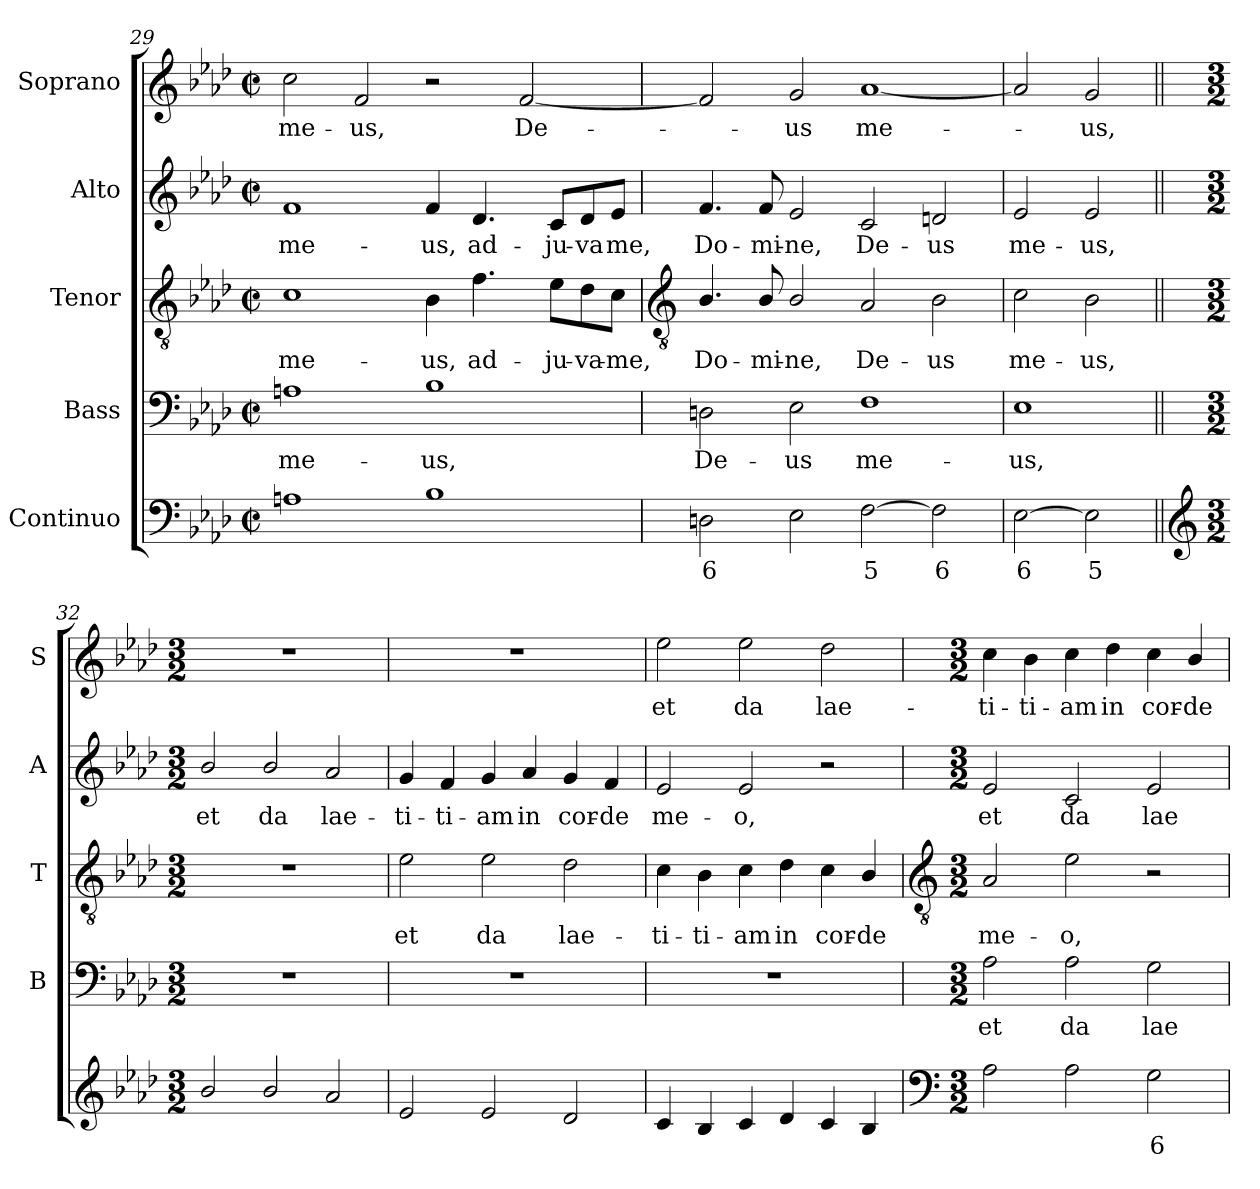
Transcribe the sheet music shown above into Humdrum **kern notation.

**kern	**text	**kern	**text	**kern	**text	**kern	**text	**kern	**text
*part5	*part5	*part4	*part4	*part3	*part3	*part2	*part2	*part1	*part1
*staff5	*staff5	*staff4	*staff4	*staff3	*staff3	*staff2	*staff2	*staff1	*staff1
*I"Continuo	*	*I"Bass	*	*I"Tenor	*	*I"Alto	*	*I"Soprano	*
*	*	*I'B	*	*I'T	*	*I'A	*	*I'S	*
*clefF4	*	*clefF4	*	*clefGv2	*	*clefG2	*	*clefG2	*
*k[b-e-a-d-]	*	*k[b-e-a-d-]	*	*k[b-e-a-d-]	*	*k[b-e-a-d-]	*	*k[b-e-a-d-]	*
*A-:	*	*A-:	*	*A-:	*	*A-:	*	*A-:	*
*M4/2	*	*M4/2	*	*M4/2	*	*M4/2	*	*M4/2	*
*met(c|)	*	*met(c|)	*	*met(c|)	*	*met(c|)	*	*met(c|)	*
=29	=29	=29	=29	=29	=29	=29	=29	=29	=29
!	!	!	!LO:LY:b	!	!LO:LY:b	!	!LO:LY:b	!	!LO:LY:b
1An	.	1An	me-	1c	me-	1f	me-	2cc	me-
!	!	!	!	!	!	!	!	!	!LO:LY:b
.	.	.	.	.	.	.	.	2f	-us,
!	!	!	!LO:LY:b	!	!LO:LY:b	!	!LO:LY:b	!	!
1B-	.	1B-	-us,	4B-	-us,	4f	-us,	2r	.
!	!	!	!	!	!LO:LY:b	!	!LO:LY:b	!	!
.	.	.	.	4.f	ad-	4.d-	ad-	.	.
!	!	!	!	!	!	!	!	!	!LO:LY:b
.	.	.	.	.	.	.	.	[2f	De-
!	!	!	!	!	!LO:LY:b	!	!LO:LY:b	!	!
.	.	.	.	8e-\L	-ju-	8c/L	-ju-	.	.
!	!	!	!	!	!LO:LY:b	!	!LO:LY:b	!	!
.	.	.	.	8d-\	-va-	8d-/	-va	.	.
!	!	!	!	!	!LO:LY:b	!	!LO:LY:b	!	!
.	.	.	.	8c\J	-me,	8e-/J	me,	.	.
!!LO:LB:g=z
=30	=30	=30	=30	=30	=30	=30	=30	=30	=30
*	*	*	*	*clefGv2	*	*	*	*	*
!	!LO:LY:b	!	!LO:LY:b	!	!LO:LY:b	!	!LO:LY:b	!	!
2Dn	6	2Dn	De-	4.B-/	Do-	4.f	Do-	2f]	.
!	!	!	!	!	!LO:LY:b	!	!LO:LY:b	!	!
.	.	.	.	8B-/	-mi-	8f	-mi-	.	.
!	!	!	!LO:LY:b	!	!LO:LY:b	!	!LO:LY:b	!	!LO:LY:b
2E-	.	2E-	-us	2B-/	-ne,	2e-	-ne,	2g	us
!	!LO:LY:b	!	!LO:LY:b	!	!LO:LY:b	!	!LO:LY:b	!	!LO:LY:b
[2F	5	1F	me-	2A-	De-	2c	De-	[1a-	me-
!	!LO:LY:b	!	!	!	!LO:LY:b	!	!LO:LY:b	!	!
2F]	6	.	.	2B-	-us	2dn	-us	.	.
=31	=31	=31	=31	=31	=31	=31	=31	=31	=31
!	!LO:LY:b	!	!LO:LY:b	!	!LO:LY:b	!	!LO:LY:b	!	!
[2E-	6	1E-	-us,	2c	me-	2e-	me-	2a-]	.
!	!LO:LY:b	!	!	!	!LO:LY:b	!	!LO:LY:b	!	!LO:LY:b
2E-]	5	.	.	2B-	-us,	2e-	-us,	2g	us,
=32||	=32||	=32||	=32||	=32||	=32||	=32||	=32||	=32||	=32||
*clefG2	*	*	*	*	*	*	*	*	*
*M3/2	*	*M3/2	*	*M3/2	*	*M3/2	*	*M3/2	*
!	!	!LO:N:vis=1	!	!LO:N:vis=1	!	!	!LO:LY:b	!LO:N:vis=1	!
2b-/	.	1.r	.	1.r	.	2b-/	et	1.r	.
!	!	!	!	!	!	!	!LO:LY:b	!	!
2b-/	.	.	.	.	.	2b-/	da	.	.
!	!	!	!	!	!	!	!LO:LY:b	!	!
2a-	.	.	.	.	.	2a-	lae-	.	.
=33	=33	=33	=33	=33	=33	=33	=33	=33	=33
!	!	!LO:N:vis=1	!	!	!LO:LY:b	!	!LO:LY:b	!LO:N:vis=1	!
2e-	.	1.r	.	2e-	et	4g/	-ti-	1.r	.
!	!	!	!	!	!	!	!LO:LY:b	!	!
.	.	.	.	.	.	4f	-ti-	.	.
!	!	!	!	!	!LO:LY:b	!	!LO:LY:b	!	!
2e-	.	.	.	2e-	da	4g	-am	.	.
!	!	!	!	!	!	!	!LO:LY:b	!	!
.	.	.	.	.	.	4a-	in	.	.
!	!	!	!	!	!LO:LY:b	!	!LO:LY:b	!	!
2d-	.	.	.	2d-	lae-	4g/	cor-	.	.
!	!	!	!	!	!	!	!LO:LY:b	!	!
.	.	.	.	.	.	4f	-de	.	.
=34	=34	=34	=34	=34	=34	=34	=34	=34	=34
!	!	!LO:N:vis=1	!	!	!LO:LY:b	!	!LO:LY:b	!	!LO:LY:b
4c	.	1.r	.	4c	-ti-	2e-	me-	2ee-	et
!	!	!	!	!	!LO:LY:b	!	!	!	!
4B-	.	.	.	4B-	-ti-	.	.	.	.
!	!	!	!	!	!LO:LY:b	!	!LO:LY:b	!	!LO:LY:b
4c	.	.	.	4c	-am	2e-	-o,	2ee-	da
!	!	!	!	!	!LO:LY:b	!	!	!	!
4d-	.	.	.	4d-	in	.	.	.	.
!	!	!	!	!	!LO:LY:b	!	!	!	!LO:LY:b
4c	.	.	.	4c	cor-	2r	.	2dd-	lae-
!	!	!	!	!	!LO:LY:b	!	!	!	!
4B-	.	.	.	4B-/	-de	.	.	.	.
!!LO:LB:g=z
=35	=35	=35	=35	=35	=35	=35	=35	=35	=35
*clefF4	*	*	*	*clefGv2	*	*	*	*	*
*M3/2	*	*M3/2	*	*M3/2	*	*M3/2	*	*M3/2	*
!	!	!	!LO:LY:b	!	!LO:LY:b	!	!LO:LY:b	!	!LO:LY:b
2A-	.	2A-	et	2A-	me-	2e-	et	4cc	-ti-
!	!	!	!	!	!	!	!	!	!LO:LY:b
.	.	.	.	.	.	.	.	4b-	-ti-
!	!	!	!LO:LY:b	!	!LO:LY:b	!	!LO:LY:b	!	!LO:LY:b
2A-	.	2A-	da	2e-	-o,	2c	da	4cc	-am
!	!	!	!	!	!	!	!	!	!LO:LY:b
.	.	.	.	.	.	.	.	4dd-	in
!	!LO:LY:b	!	!LO:LY:b	!	!	!	!LO:LY:b	!	!LO:LY:b
2G	6	2G\	lae-	2r	.	2e-	lae-	4cc	cor-
!	!	!	!	!	!	!	!	!	!LO:LY:b
.	.	.	.	.	.	.	.	4b-/	-de
=	=	=	=	=	=	=	=	=	=
*-	*-	*-	*-	*-	*-	*-	*-	*-	*-
